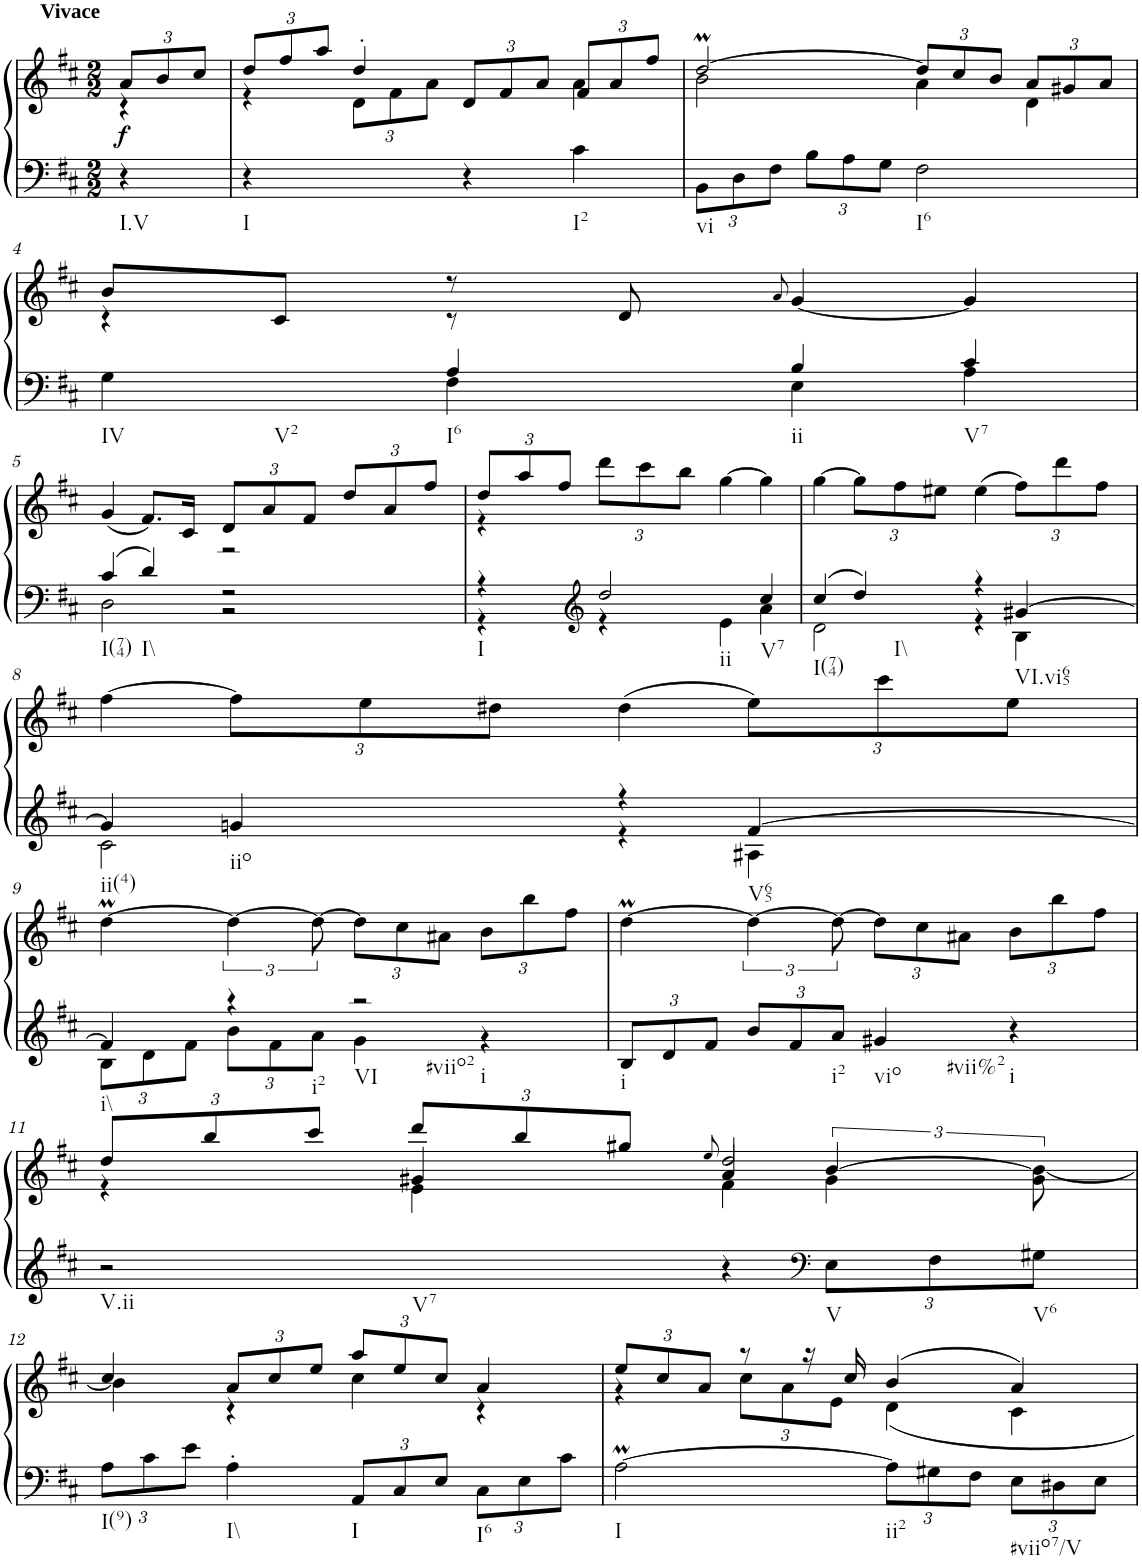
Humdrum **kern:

**kern	**kern	**dynam
*part1	*part1	*part1
*staff2	*staff1	*staff1/2
*I"Klavier links	*	*
*clefF4	*clefG2	*
*k[f#c#]	*k[f#c#]	*
*M2/2	*M2/2	*
*	*Xbrackettup	*
=1	=1	=1
*	*^	*
!	!LO:TX:a:B:t=Vivace	!	!
!LO:TX:b:t=I.V	!	!	!
!	!	!	!LO:DY:b
4r	12a/L	4r	f
.	12b/	.	.
.	12cc#/J	.	.
=2	=2	=2	=2
!LO:TX:b:t=I	!	!	!
4r	12dd/L	4r	.
.	12ff#/	.	.
.	12aa/J	.	.
4ryy	4dd'/	12d\L	.
.	.	12f#\	.
.	.	12a\J	.
4r	12d/L	4ryy	.
.	12f#/	.	.
.	12a/J	.	.
!LO:TX:b:t=I2	!	!	!
4c#\	12f#/L	4a\	.
.	12a/	.	.
.	12ff#/J	.	.
=3	=3	=3	=3
*Xbrackettup	*	*	*
!LO:TX:b:t=vi	!	!	!
12BB\L	[2ddM/	2b\	.
12D\	.	.	.
12F#\J	.	.	.
12B\L	.	.	.
12A\	.	.	.
12G\J	.	.	.
!LO:TX:b:t=I6	!	!	!
2F#\	12dd/L]	4a\	.
.	12cc#/	.	.
.	12b/J	.	.
.	12a/L	4d\	.
.	12g#X/	.	.
.	12a/J	.	.
!!LO:LB:g=z	!!
=4	=4	=4	=4
*^	*	*	*
!LO:TX:b:t=IV	!	!	!	!
!LO:TX:b:t=V2	!	!	!	!
4G\	4ryy	8b/L	4r	.
.	.	8c#/J	.	.
!LO:TX:b:t=I6	!	!	!	!
4A/	4F#\	8r	8r	.
.	.	8d/	2ryy	.
.	.	8qa/	.	.
!LO:TX:b:t=ii	!	!	!	!
4B/	4E\	[4g/	.	.
!LO:TX:b:t=V7	!	!	!	!
4c#/	4A\	4g/]	.	.
.	.	.	8ryy	.
!!LO:LB:g=z	!!
=5	=5	=5	=5	=5
!LO:TX:b:t=I(74)	!	!	!	!
4c#/	2D\	(4g/	2ryy	.
!LO:TX:b:t=I\\	!	!	!	!
4d/	.	8.f#/L)	.	.
.	.	16c#/Jk	.	.
2r	2r	12d/L	2r	.
.	.	12a/	.	.
.	.	12f#/J	.	.
.	.	12dd/L	.	.
.	.	12a/	.	.
.	.	12ff#/J	.	.
=6	=6	=6	=6	=6
!LO:TX:b:t=I	!	!	!	!
4r	4r	12dd/L	4r	.
.	.	12aa/	.	.
.	.	12ff#/J	.	.
*clefG2	*	*	*	*
!LO:TX:b:t=ii	!	!	!	!
2dd/	4r	12ddd\L	2.ryy	.
.	.	12ccc#\	.	.
.	.	12bb\J	.	.
.	4e\	[4gg\	.	.
!LO:TX:b:t=V7	!	!	!	!
4cc#/	4a\	4gg\]	.	.
*	*	*v	*v	*
=7	=7	=7	=7
!LO:TX:b:t=I(74)	!	!	!
4cc#/	2d\	[4gg\	.
!LO:TX:b:t=I\\	!	!	!
4dd/	.	12gg\L]	.
.	.	12ff#\	.
.	.	12ee#X\J	.
4r	4r	(4ee#\	.
!LO:TX:b:t=VI.vi65	!	!	!
[4g#X/	4B\	12ff#\L)	.
.	.	12ddd\	.
.	.	12ff#\J	.
!!LO:LB:g=z
=8	=8	=8	=8
!LO:TX:b:t=ii(4)	!	!	!
4g#/]	2c#\	[4ff#\	.
!LO:TX:b:t=iio	!	!	!
4gn/	.	12ff#\L]	.
.	.	12ee\	.
.	.	12dd#X\J	.
4r	4r	(4dd#\	.
!LO:TX:b:t=V65	!	!	!
[4f#/	4A#X\	12ee\L)	.
.	.	12ccc#\	.
.	.	12ee\J	.
!!LO:LB:g=z
=9	=9	=9	=9
!LO:TX:b:t=i\\	!	!	!
4f#/]	12B\L	[4ddM\	.
.	12d\	.	.
.	12f#\J	.	.
!LO:TX:b:t=i2	!	!	!
4r	12b\L	4dd\_	.
.	12f#\	.	.
.	12a\J	.	.
!LO:TX:b:t=VI	!	!	!
!LO:TX:b:t=#viio2	!	!	!
!LO:TX:b:t=i	!	!	!
2r	4g\	12dd\L]	.
.	.	12cc#\	.
.	.	12a#X\J	.
.	4r	12b\L	.
.	.	12bb\	.
.	.	12ff#\J	.
*v	*v	*	*
=10	=10	=10
!LO:TX:b:t=i	!	!
12B/L	[4ddM\	.
12d/	.	.
12f#/J	.	.
12b/L	4dd\_	.
12f#/	.	.
!LO:TX:b:t=i2	!	!
12a/J	.	.
!LO:TX:b:t=vio	!	!
!LO:TX:b:t=#vii%2	!	!
4g#X/	12dd\L]	.
.	12cc#\	.
.	12a#X\J	.
!LO:TX:b:t=i	!	!
4r	12b\L	.
.	12bb\	.
.	12ff#\J	.
!!LO:LB:g=z
=11	=11	=11
*	*^	*
*	*	*^	*
!LO:TX:b:t=V.ii	!	!	!	!
!LO:TX:b:t=V7	!	!	!	!
2r	12dd/L	4r	4ryy	.
.	12bb/	.	.	.
.	12ccc#/J	.	.	.
.	12ddd/L	4e\	4g#X/	.
.	12bb/	.	.	.
.	12gg#X/J	.	.	.
.	8qee/	.	.	.
4r	2dd/	4a/	4f#\	.
*clefF4	*	*	*	*
*	*	*brackettup	*	*
!LO:TX:b:t=V	!	!	!	!
12E\L	.	[6b/	4g#\	.
12F#\	.	.	.	.
!LO:TX:b:t=V6	!	!	!	!
12G#X\J	.	12g#\ 12b\_	.	.
*	*	*v	*v	*
!!LO:LB:g=z
=12	=12	=12	=12
!LO:TX:b:t=I(9)	!	!	!
12A\L	4cc#/	4b\]	.
12c#\	.	.	.
12e\J	.	.	.
*	*Xbrackettup	*	*
!LO:TX:b:t=I\\	!	!	!
4A'\	12a/L	4r	.
.	12cc#/	.	.
.	12ee/J	.	.
!LO:TX:b:t=I	!	!	!
12AA/L	12aa/L	4cc#\	.
12C#/	12ee/	.	.
12E/J	12cc#/J	.	.
!LO:TX:b:t=I6	!	!	!
12C#\L	4a/	4r	.
12E\	.	.	.
12c#\J	.	.	.
=13	=13	=13	=13
!LO:TX:b:t=I	!	!	!
[2AM\	12ee/L	4r	.
.	12cc#/	.	.
.	12a/J	.	.
.	8r	12cc#\L	.
.	.	12a\	.
.	16r	.	.
.	.	12e\J	.
.	16cc#/	.	.
!LO:TX:b:t=ii2	!	!	!
12A\L]	(4b/	4d\	.
12G#X\	.	.	.
12F#\J	.	.	.
!LO:TX:b:t=#viio7/V	!	!	!
12E\L	4a/)	4c#\	.
12D#X\	.	.	.
12E\J	.	.	.
*	*v	*v	*
=	=	=
*-	*-	*-
